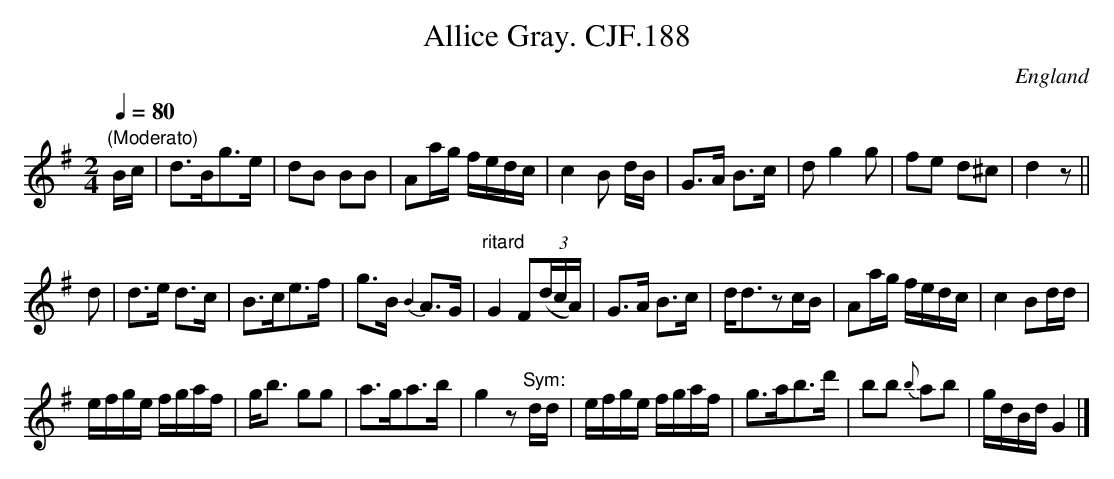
X:1
T:Allice Gray. CJF.188
O:England
M:2/4
L:1/16
Q:1/4=80
K:G major
"(Moderato)"Bc|d3Bg3e|d2B2 B2B2|A2ag fedc|\
c4B2 dB|G3A B3c|d2g4g2|f2e2 d2^c2|d4z2||!
d2|d3e d3c|B3ce3f|g3B {B2}A3G|"ritard"G4F2(3(dcA)|\
G3A B3c|dd3z2cB|A2ag fedc|c4B2dd|!
efge fgaf|ghb3 g2g2|a3ga3b|g4z2"Sym:"dd|\
efge fgaf|g3ab3d'|b2b2 {b}a2b2|gdBdG4|]
